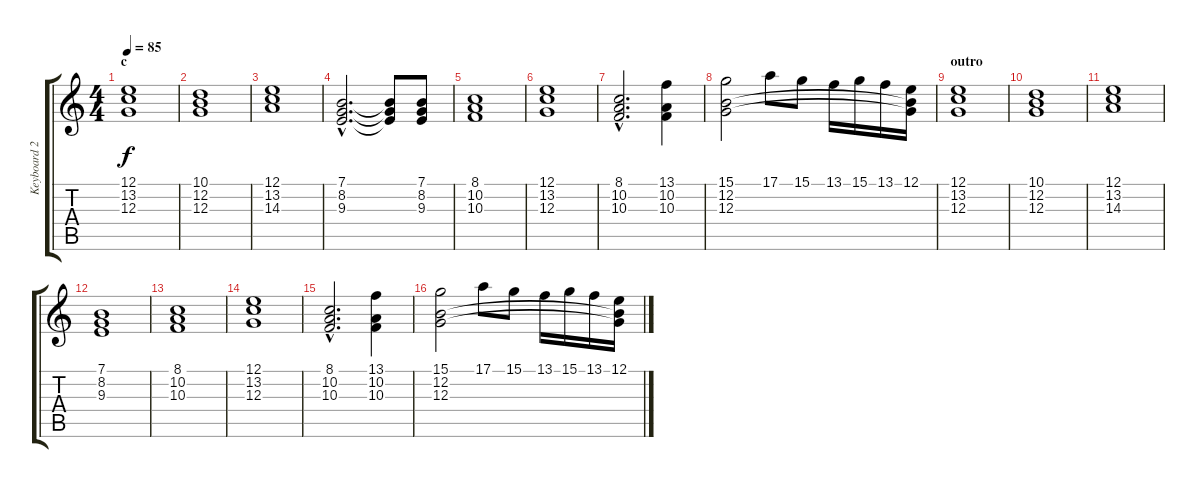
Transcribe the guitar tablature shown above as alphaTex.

\track ("Keyboard 2" "Keyboard 2") {instrument stringensemble1}
\staff {score tabs}
\tuning (E4 B3 G3 D3 A2 E2) {hide}
\ts (4 4)
\section ("" "c")
\tempo 85
\clef g2
\ks c
(12.1 13.2 12.3).1{dy f} |
(10.1 12.2 12.3).1 |
(12.1 13.2 14.3).1 |
(7.1{hac} 8.2{hac} 9.3{hac}).2{d} (7.1{t} 8.2{t} 9.3{t}).8 (7.1 8.2 9.3).8 |
(8.1 10.2 10.3).1 |
(12.1 13.2 12.3).1 |
(8.1{hac} 10.2{hac} 10.3{hac}).2{d} (13.1 10.2 10.3).4 |
(15.1 12.2 12.3).2 17.1.8 15.1.8 13.1.16 15.1.16 13.1.16 (12.1 12.2{t} 12.3{t}).16 |
\section ("" "outro")
(12.1 13.2 12.3).1 |
(10.1 12.2 12.3).1 |
(12.1 13.2 14.3).1 |
(7.1 8.2 9.3).1 |
(8.1 10.2 10.3).1 |
(12.1 13.2 12.3).1 |
(8.1{hac} 10.2{hac} 10.3{hac}).2{d} (13.1 10.2 10.3).4 |
(15.1 12.2 12.3).2 17.1.8 15.1.8 13.1.16 15.1.16 13.1.16 (12.1 12.2{t} 12.3{t}).16
